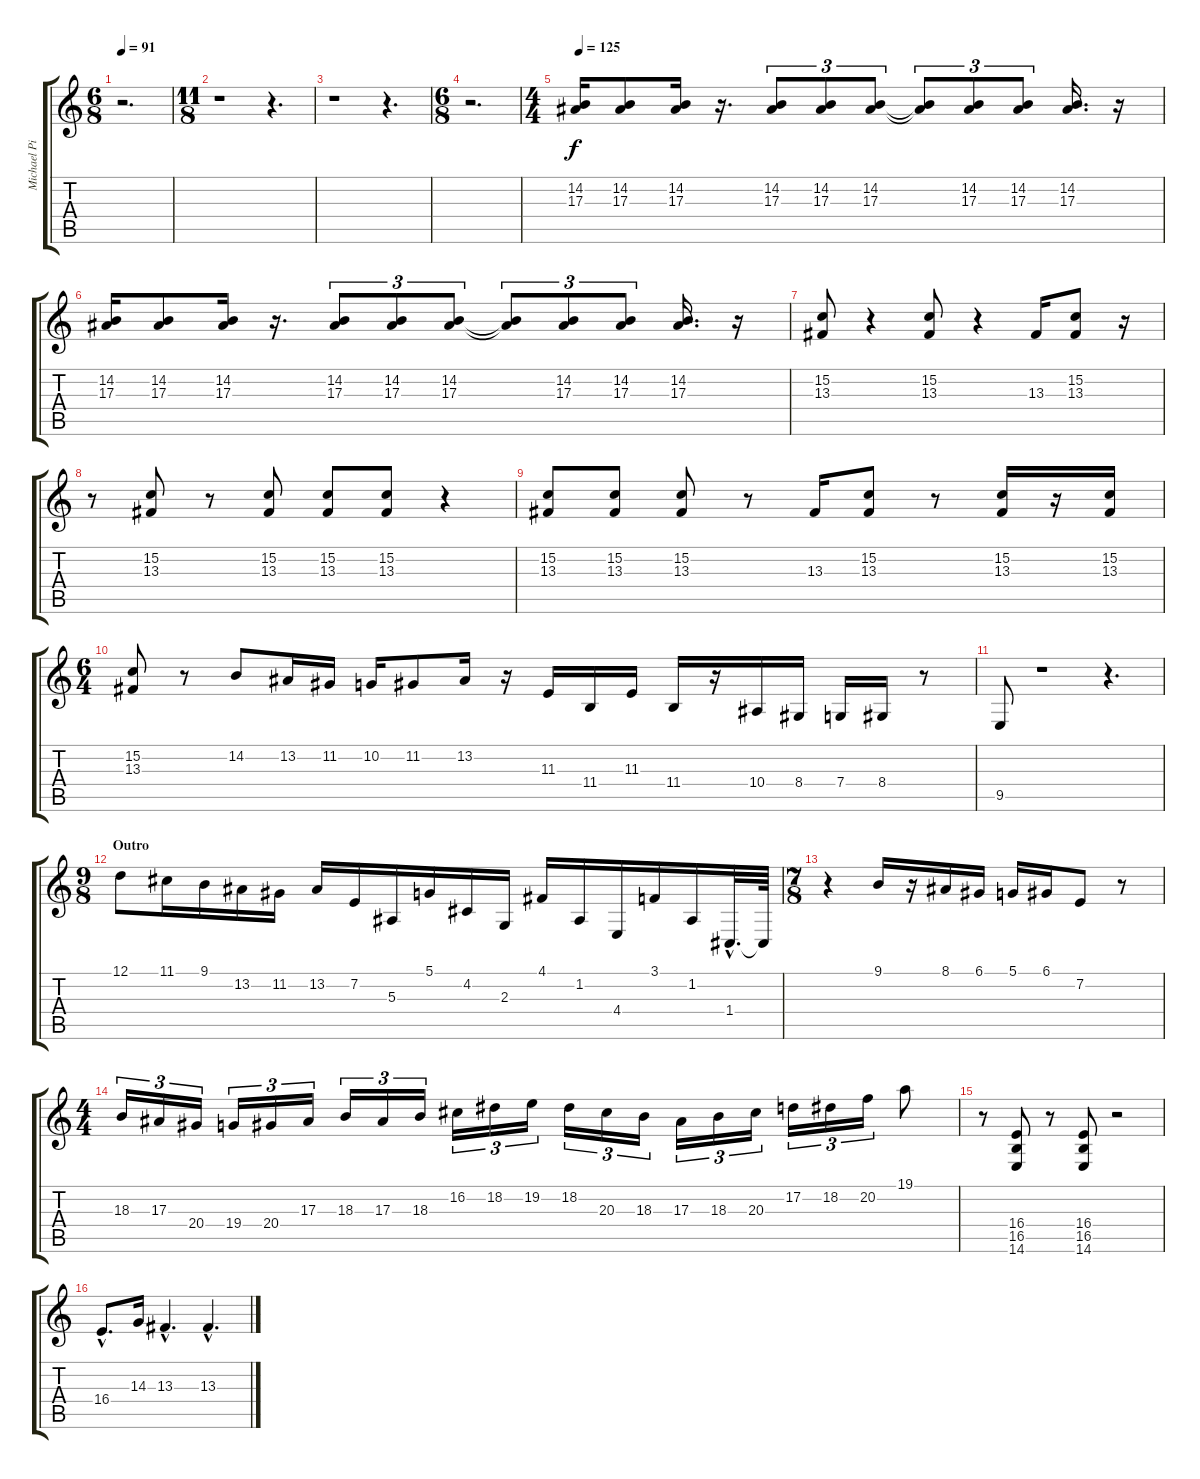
\track ("Michael Pinella" "Michael Pi") {instrument acousticgrandpiano}
\staff {score tabs}
\tuning (D4 A3 F3 C3 G2 D2) {hide}
\ts (6 8)
\tempo 91
\clef g2
\ks c
r.2{d dy f} |
\ts (11 8)
r.1 r.4{d} |
r.1 r.4{d} |
\ts (6 8)
r.2{d} |
\ts (4 4)
\tempo 125
(14.2 17.3).16{volume 11} (14.2 17.3).8 (14.2 17.3).16 r.16{d} (14.2 17.3).8{tu (3 2)} (14.2 17.3).8{tu (3 2)} (14.2 17.3).8{tu (3 2)} (14.2{t} 17.3{t}).8{tu (3 2)} (14.2 17.3).8{tu (3 2)} (14.2 17.3).8{tu (3 2)} (14.2 17.3).16{d} r.16 |
(14.2 17.3).16 (14.2 17.3).8 (14.2 17.3).16 r.16{d} (14.2 17.3).8{tu (3 2)} (14.2 17.3).8{tu (3 2)} (14.2 17.3).8{tu (3 2)} (14.2{t} 17.3{t}).8{tu (3 2)} (14.2 17.3).8{tu (3 2)} (14.2 17.3).8{tu (3 2)} (14.2 17.3).16{d} r.16 |
(15.2 13.3).8 r.4 (15.2 13.3).8 r.4 13.3.16 (15.2 13.3).8 r.16 |
r.8 (15.2 13.3).8 r.8 (15.2 13.3).8 (15.2 13.3).8 (15.2 13.3).8 r.4 |
(15.2 13.3).8 (15.2 13.3).8 (15.2 13.3).8 r.8 13.3.16 (15.2 13.3).8 r.8 (15.2 13.3).16 r.16 (15.2 13.3).16 |
\ts (6 4)
(15.2 13.3).8 r.8 14.2.8 13.2.16 11.2.16 10.2.16 11.2.8 13.2.16 r.16 11.3.16 11.4.16 11.3.16 11.4.16 r.16 10.4.16 8.4.16 7.4.16 8.4.16 r.8 |
9.5.8 r.1 r.4{d} |
\ts (9 8)
\section ("" "Outro")
12.1.8 11.1.16 9.1.16 13.2.16 11.2.16 13.2.16 7.2.16 5.3.16 5.1.16 4.2.16 2.3.16 4.1.16 1.2.16 4.4.16 3.1.16 1.2.16 1.4{hac}.32{d} 1.4{t}.64 |
\ts (7 8)
r.4 9.1.16 r.16 8.1.16 6.1.16 5.1.16 6.1.16 7.2.8 r.8 |
\ts (4 4)
18.3.16{tu (3 2)} 17.3.16{tu (3 2)} 20.4.16{tu (3 2)} 19.4.16{tu (3 2)} 20.4.16{tu (3 2)} 17.3.16{tu (3 2)} 18.3.16{tu (3 2)} 17.3.16{tu (3 2)} 18.3.16{tu (3 2)} 16.2.16{tu (3 2)} 18.2.16{tu (3 2)} 19.2.16{tu (3 2)} 18.2.16{tu (3 2)} 20.3.16{tu (3 2)} 18.3.16{tu (3 2)} 17.3.16{tu (3 2)} 18.3.16{tu (3 2)} 20.3.16{tu (3 2)} 17.2.16{tu (3 2)} 18.2.16{tu (3 2)} 20.2.16{tu (3 2)} 19.1.8 |
r.8 (16.4 16.5 14.6).8 r.8 (16.4 16.5 14.6).8 r.2 |
16.4{hac}.8{d} 14.3.16 13.3{hac}.4{d} 13.3{hac}.4{d}
